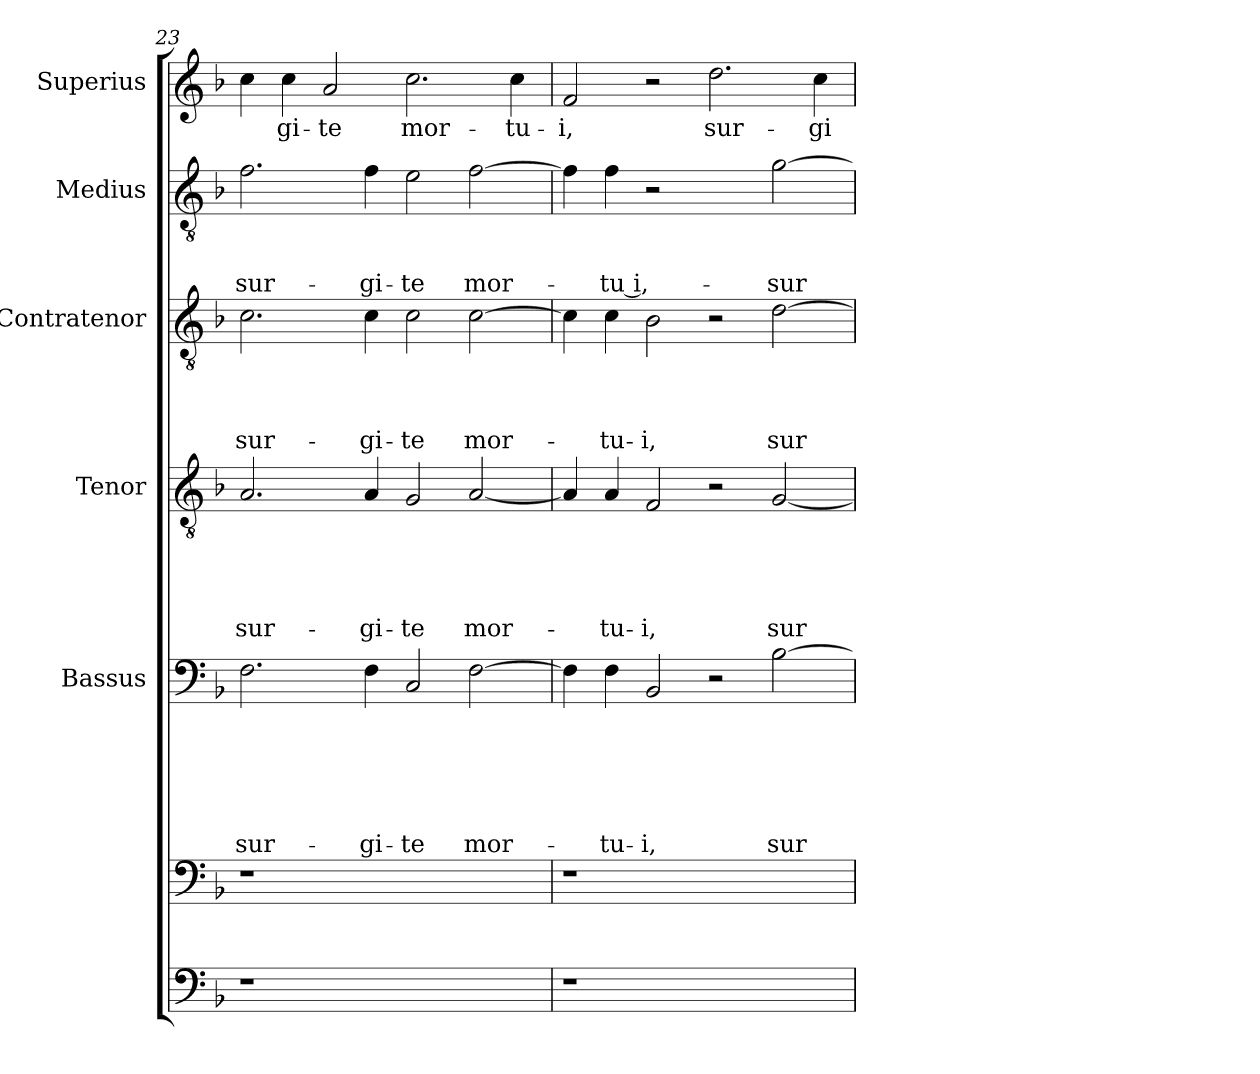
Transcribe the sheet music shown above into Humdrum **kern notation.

**kern	**kern	**kern	**text	**text	**text	**text	**text	**text	**kern	**text	**text	**text	**text	**text	**kern	**text	**text	**text	**text	**kern	**text	**text	**text	**kern	**text
*part7	*part6	*part5	*part5	*part5	*part5	*part5	*part5	*part5	*part4	*part4	*part4	*part4	*part4	*part4	*part3	*part3	*part3	*part3	*part3	*part2	*part2	*part2	*part2	*part1	*part1
*staff7	*staff6	*staff5	*staff5	*staff5	*staff5	*staff5	*staff5	*staff5	*staff4	*staff4	*staff4	*staff4	*staff4	*staff4	*staff3	*staff3	*staff3	*staff3	*staff3	*staff2	*staff2	*staff2	*staff2	*staff1	*staff1
*	*	*I"Bassus	*	*	*	*	*	*	*I"Tenor	*	*	*	*	*	*I"Contratenor	*	*	*	*	*I"Medius	*	*	*	*I"Superius	*
!!LO:PB:g=z
*clefF4	*clefF4	*clefF4	*	*	*	*	*	*	*clefGv2	*	*	*	*	*	*clefGv2	*	*	*	*	*clefGv2	*	*	*	*clefG2	*
*k[b-]	*k[b-]	*k[b-]	*	*	*	*	*	*	*k[b-]	*	*	*	*	*	*k[b-]	*	*	*	*	*k[b-]	*	*	*	*k[b-]	*
*F:	*F:	*F:	*	*	*	*	*	*	*F:	*	*	*	*	*	*F:	*	*	*	*	*F:	*	*	*	*F:	*
=23	=23	=23	=23	=23	=23	=23	=23	=23	=23	=23	=23	=23	=23	=23	=23	=23	=23	=23	=23	=23	=23	=23	=23	=23	=23
!	!	!	!	!	!	!	!	!LO:LY:b	!	!	!	!	!	!LO:LY:b	!	!	!	!	!LO:LY:b	!	!	!	!LO:LY:b	!	!
1r	1r	2.F\	.	.	.	.	.	sur-	2.A/	.	.	.	.	sur-	2.c\	.	.	.	sur-	2.f\	.	.	-sur-	4cc\	.
!	!	!	!	!	!	!	!	!	!	!	!	!	!	!	!	!	!	!	!	!	!	!	!	!	!LO:LY:b
.	.	.	.	.	.	.	.	.	.	.	.	.	.	.	.	.	.	.	.	.	.	.	.	4cc\	-gi-
!	!	!	!	!	!	!	!	!	!	!	!	!	!	!	!	!	!	!	!	!	!	!	!	!	!LO:LY:b
.	.	.	.	.	.	.	.	.	.	.	.	.	.	.	.	.	.	.	.	.	.	.	.	2a/	-te
!	!	!	!	!	!	!	!	!LO:LY:b	!	!	!	!	!	!LO:LY:b	!	!	!	!	!LO:LY:b	!	!	!	!LO:LY:b	!	!
.	.	4F\	.	.	.	.	.	-gi-	4A/	.	.	.	.	-gi-	4c\	.	.	.	-gi-	4f\	.	.	-gi-	.	.
!	!	!	!	!	!	!	!	!LO:LY:b	!	!	!	!	!	!LO:LY:b	!	!	!	!	!LO:LY:b	!	!	!	!LO:LY:b	!	!LO:LY:b
1ryy	1ryy	2C/	.	.	.	.	.	-te	2G/	.	.	.	.	-te	2c\	.	.	.	-te	2e\	.	.	-te	2.cc\	mor-
!	!	!	!	!	!	!	!	!LO:LY:b	!	!	!	!	!	!LO:LY:b	!	!	!	!	!LO:LY:b	!	!	!	!LO:LY:b	!	!
.	.	[>2F\	.	.	.	.	.	mor-	[<2A/	.	.	.	.	mor-	[>2c\	.	.	.	mor-	[>2f\	.	.	mor-	.	.
!	!	!	!	!	!	!	!	!	!	!	!	!	!	!	!	!	!	!	!	!	!	!	!	!	!LO:LY:b
.	.	.	.	.	.	.	.	.	.	.	.	.	.	.	.	.	.	.	.	.	.	.	.	4cc\	-tu-
=24	=24	=24	=24	=24	=24	=24	=24	=24	=24	=24	=24	=24	=24	=24	=24	=24	=24	=24	=24	=24	=24	=24	=24	=24	=24
!	!	!	!	!	!	!	!	!	!	!	!	!	!	!	!	!	!	!	!	!	!	!	!	!	!LO:LY:b
1r	1r	4F\]	.	.	.	.	.	.	4A/]	.	.	.	.	.	4c\]	.	.	.	.	4f\]	.	.	.	2f/	-i,
!	!	!	!	!	!	!	!	!LO:LY:b	!	!	!	!	!	!LO:LY:b	!	!	!	!	!LO:LY:b	!	!	!	!LO:LY:b	!	!
.	.	4F\	.	.	.	.	.	-tu-	4A/	.	.	.	.	-tu-	4c\	.	.	.	-tu-	4f\	.	.	-tu i,-	.	.
!	!	!	!	!	!	!	!	!LO:LY:b	!	!	!	!	!	!LO:LY:b	!	!	!	!	!LO:LY:b	!	!	!	!	!	!
.	.	2BB-/	.	.	.	.	.	-i,	2F/	.	.	.	.	-i,	2B-\	.	.	.	-i,	2r	.	.	.	2r	.
!	!	!	!	!	!	!	!	!	!	!	!	!	!	!	!	!	!	!	!	!	!	!	!	!	!LO:LY:b
1ryy	1ryy	2r	.	.	.	.	.	.	2r	.	.	.	.	.	2r	.	.	.	.	2ryy	.	.	.	2.dd\	sur-
!	!	!	!	!	!	!	!	!LO:LY:b	!	!	!	!	!	!LO:LY:b	!	!	!	!	!LO:LY:b	!	!	!	!LO:LY:b	!	!
.	.	[>2B-\	.	.	.	.	.	sur-	[<2G/	.	.	.	.	sur-	[>2d\	.	.	.	sur-	[>2g\	.	.	-sur-	.	.
!	!	!	!	!	!	!	!	!	!	!	!	!	!	!	!	!	!	!	!	!	!	!	!	!	!LO:LY:b
.	.	.	.	.	.	.	.	.	.	.	.	.	.	.	.	.	.	.	.	.	.	.	.	4cc\	-gi-
=	=	=	=	=	=	=	=	=	=	=	=	=	=	=	=	=	=	=	=	=	=	=	=	=	=
*-	*-	*-	*-	*-	*-	*-	*-	*-	*-	*-	*-	*-	*-	*-	*-	*-	*-	*-	*-	*-	*-	*-	*-	*-	*-
